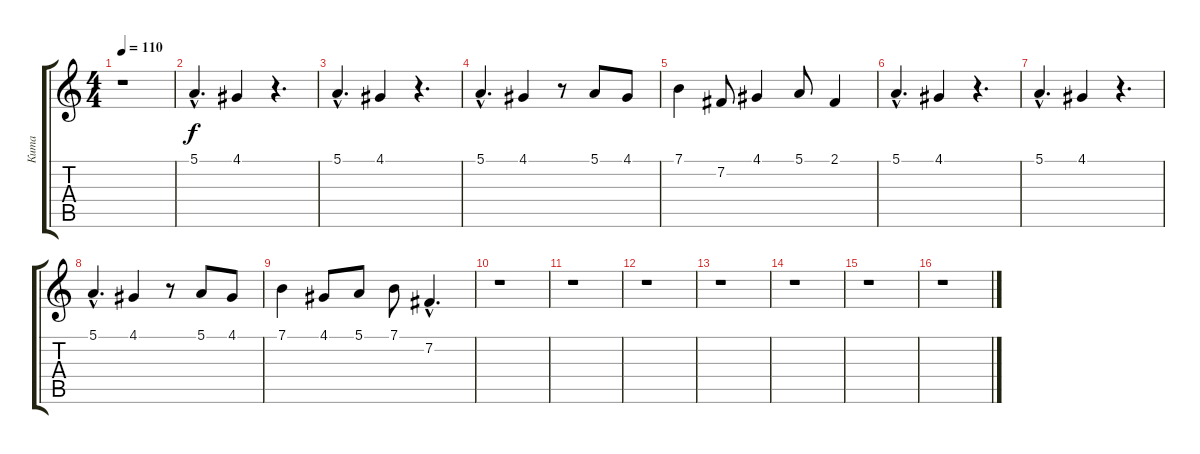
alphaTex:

\track ("Кита " "Кита ") {instrument electricpiano1}
\staff {score tabs}
\tuning (E4 B3 G3 D3 A2 E2) {hide}
\ts (4 4)
\tempo 110
\clef g2
\ks c
r.1{dy f} |
5.1{hac}.4{d} 4.1.4 r.4{d} |
5.1{hac}.4{d} 4.1.4 r.4{d} |
5.1{hac}.4{d} 4.1.4 r.8 5.1.8 4.1.8 |
7.1.4 7.2.8 4.1.4 5.1.8 2.1.4 |
5.1{hac}.4{d} 4.1.4 r.4{d} |
5.1{hac}.4{d} 4.1.4 r.4{d} |
5.1{hac}.4{d} 4.1.4 r.8 5.1.8 4.1.8 |
7.1.4 4.1.8 5.1.8 7.1.8 7.2{hac}.4{d} |
r.1 |
r.1 |
r.1 |
r.1 |
r.1 |
r.1 |
r.1
